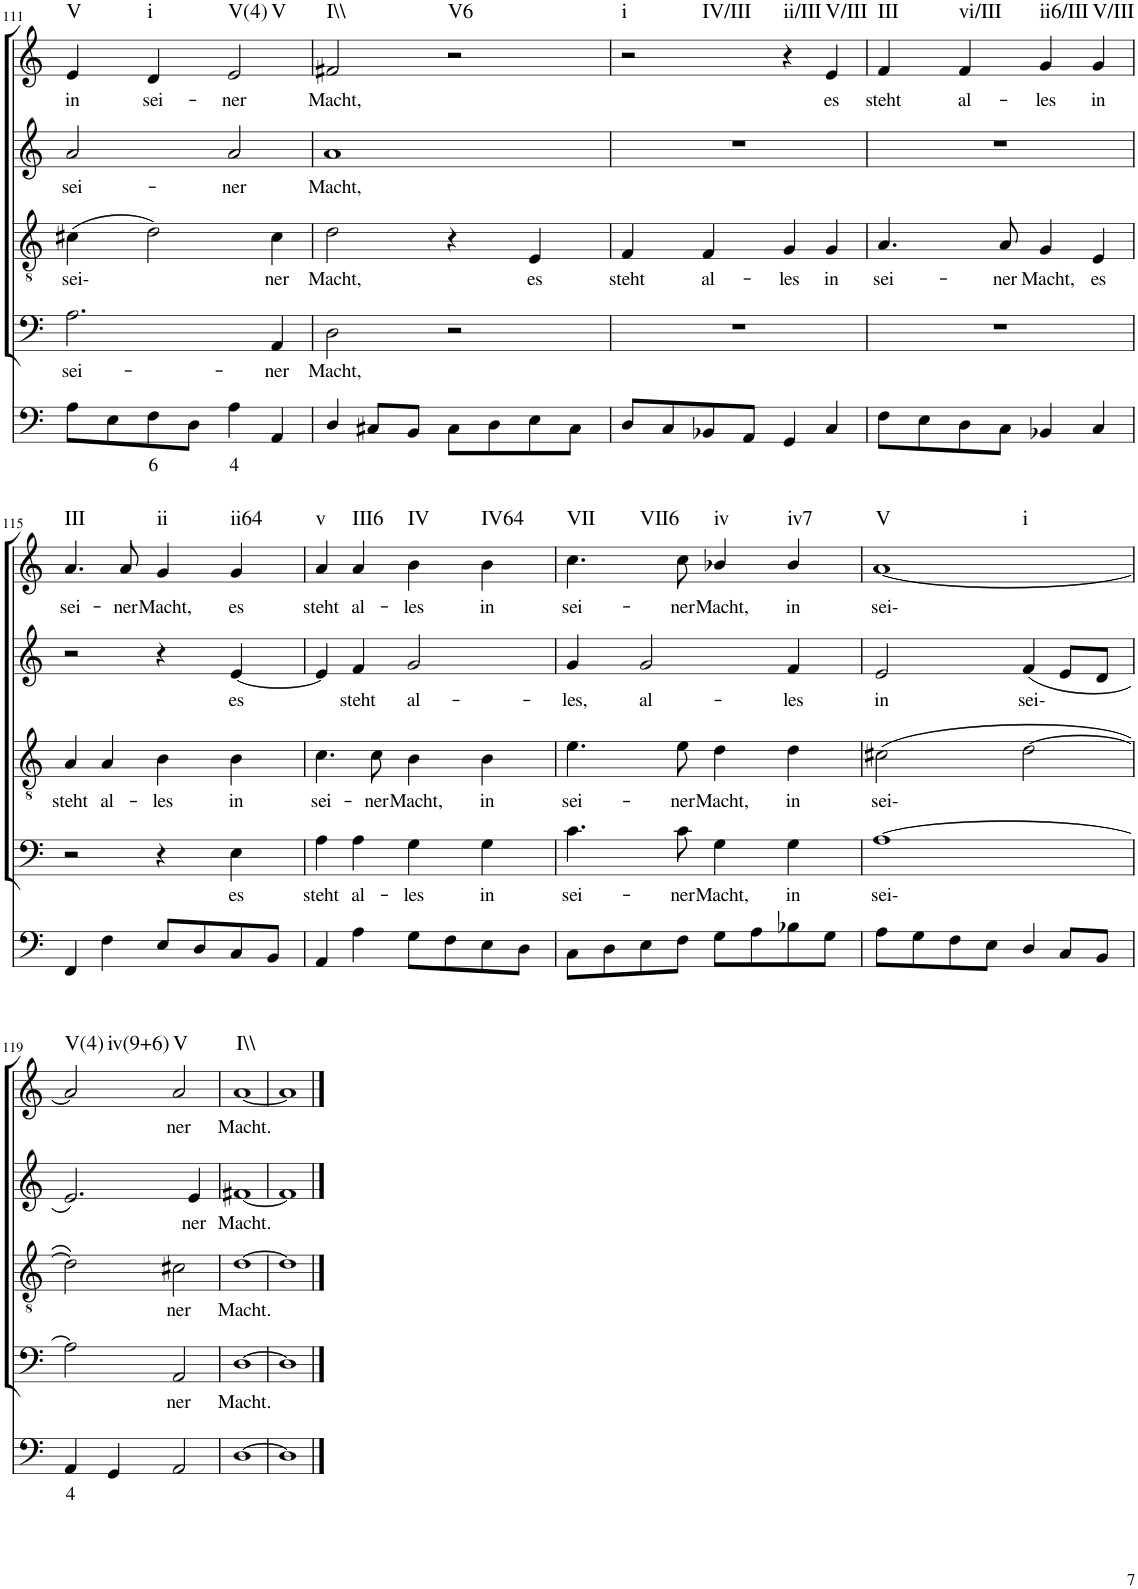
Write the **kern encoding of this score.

**kern	**text	**kern	**text	**kern	**text	**kern	**text	**kern	**text	**harte
*part5	*part5	*part4	*part4	*part3	*part3	*part2	*part2	*part1	*part1	*part1
*staff5	*staff5	*staff4	*staff4	*staff3	*staff3	*staff2	*staff2	*staff1	*staff1	*
*I"Continuo	*	*I"Bass	*	*I"Tenor	*	*I"Soprano II	*	*I"Soprano I	*	*
!!LO:PB:g=z
*clefF4	*	*clefF4	*	*clefGv2	*	*clefG2	*	*clefG2	*	*
*k[]	*	*k[]	*	*k[]	*	*k[]	*	*k[]	*	*
*M4/4	*	*M4/4	*	*M4/4	*	*M4/4	*	*M4/4	*	*
=111	=111	=111	=111	=111	=111	=111	=111	=111	=111	=111
!	!	!	!LO:LY:b	!	!LO:LY:b	!	!LO:LY:b	!	!LO:LY:b	!LO:H:kt=V
8A\L	.	2.A\	sei-	(4c#X\	sei-	2a/	sei-	4e/	in	N
8E\	.	.	.	.	.	.	.	.	.	.
!	!LO:LY:b	!	!	!	!	!	!	!	!LO:LY:b	!LO:H:kt=i
8F\	6	.	.	2d\)	.	.	.	4d/	sei-	N
8D\J	.	.	.	.	.	.	.	.	.	.
!	!LO:LY:b	!	!	!	!	!	!LO:LY:b	!	!LO:LY:b	!LO:H:n=1:kt=V(4)
!	!	!	!	!	!	!	!	!	!	!LO:H:n=2:kt=V
4A\	4	.	.	.	.	2a/	ner	2e/	ner	N N
!	!	!	!LO:LY:b	!	!LO:LY:b	!	!	!	!	!
4AA/	.	4AA/	ner	4c#\	ner	.	.	.	.	.
=112	=112	=112	=112	=112	=112	=112	=112	=112	=112	=112
!	!	!	!LO:LY:b	!	!LO:LY:b	!	!LO:LY:b	!	!LO:LY:b	!LO:H:kt=I\\
4D/	.	2D\	Macht,	2d\	Macht,	1a	Macht,	2f#X/	Macht,	N
8C#X/L	.	.	.	.	.	.	.	.	.	.
8BB/J	.	.	.	.	.	.	.	.	.	.
!	!	!	!	!	!	!	!	!	!	!LO:H:kt=V6
8C#\L	.	2r	.	4r	.	.	.	2r	.	N
8D\	.	.	.	.	.	.	.	.	.	.
!	!	!	!	!	!LO:LY:b	!	!	!	!	!
8E\	.	.	.	4E/	es	.	.	.	.	.
8C#\J	.	.	.	.	.	.	.	.	.	.
=113	=113	=113	=113	=113	=113	=113	=113	=113	=113	=113
!	!	!	!	!	!LO:LY:b	!	!	!	!	!LO:H:n=1:kt=i
!	!	!	!	!	!	!	!	!	!	!LO:H:n=2:kt=IV/III
8D/L	.	1r	.	4F/	steht	1r	.	2r	.	N N
8C/	.	.	.	.	.	.	.	.	.	.
!	!	!	!	!	!LO:LY:b	!	!	!	!	!
8BB-X/	.	.	.	4F/	al-	.	.	.	.	.
8AA/J	.	.	.	.	.	.	.	.	.	.
!	!	!	!	!	!LO:LY:b	!	!	!	!	!LO:H:kt=ii/III
4GG/	.	.	.	4G/	les	.	.	4r	.	N
!	!	!	!	!	!LO:LY:b	!	!	!	!LO:LY:b	!LO:H:kt=V/III
4C/	.	.	.	4G/	in	.	.	4e/	es	N
=114	=114	=114	=114	=114	=114	=114	=114	=114	=114	=114
!	!	!	!	!	!LO:LY:b	!	!	!	!LO:LY:b	!LO:H:kt=III
8F\L	.	1r	.	4.A/	sei-	1r	.	4f/	steht	N
8E\	.	.	.	.	.	.	.	.	.	.
!	!	!	!	!	!	!	!	!	!LO:LY:b	!LO:H:kt=vi/III
8D\	.	.	.	.	.	.	.	4f/	al-	N
!	!	!	!	!	!LO:LY:b	!	!	!	!	!
8C\J	.	.	.	8A/	ner	.	.	.	.	.
!	!	!	!	!	!LO:LY:b	!	!	!	!LO:LY:b	!LO:H:kt=ii6/III
4BB-X/	.	.	.	4G/	Macht,	.	.	4g/	les	N
!	!	!	!	!	!LO:LY:b	!	!	!	!LO:LY:b	!LO:H:kt=V/III
4C/	.	.	.	4E/	es	.	.	4g/	in	N
!!LO:LB:g=z
=115	=115	=115	=115	=115	=115	=115	=115	=115	=115	=115
!	!	!	!	!	!LO:LY:b	!	!	!	!LO:LY:b	!LO:H:kt=III
4FF/	.	2r	.	4A/	steht	2r	.	4.a/	sei-	N
!	!	!	!	!	!LO:LY:b	!	!	!	!	!
4F\	.	.	.	4A/	al-	.	.	.	.	.
!	!	!	!	!	!	!	!	!	!LO:LY:b	!
.	.	.	.	.	.	.	.	8a/	ner	.
!	!	!	!	!	!LO:LY:b	!	!	!	!LO:LY:b	!LO:H:kt=ii
8E/L	.	4r	.	4B\	les	4r	.	4g/	Macht,	N
8D/	.	.	.	.	.	.	.	.	.	.
!	!	!	!LO:LY:b	!	!LO:LY:b	!	!LO:LY:b	!	!LO:LY:b	!LO:H:kt=ii64
8C/	.	4E\	es	4B\	in	[4e/	es	4g/	es	N
8BB/J	.	.	.	.	.	.	.	.	.	.
=116	=116	=116	=116	=116	=116	=116	=116	=116	=116	=116
!	!	!	!LO:LY:b	!	!LO:LY:b	!	!	!	!LO:LY:b	!LO:H:kt=v
4AA/	.	4A\	steht	4.c\	sei-	4e/]	.	4a/	steht	N
!	!	!	!LO:LY:b	!	!	!	!LO:LY:b	!	!LO:LY:b	!LO:H:kt=III6
4A\	.	4A\	al-	.	.	4f/	steht	4a/	al-	N
!	!	!	!	!	!LO:LY:b	!	!	!	!	!
.	.	.	.	8c\	ner	.	.	.	.	.
!	!	!	!LO:LY:b	!	!LO:LY:b	!	!LO:LY:b	!	!LO:LY:b	!LO:H:kt=IV
8G\L	.	4G\	les	4B\	Macht,	2g/	al-	4b\	les	N
8F\	.	.	.	.	.	.	.	.	.	.
!	!	!	!LO:LY:b	!	!LO:LY:b	!	!	!	!LO:LY:b	!LO:H:kt=IV64
8E\	.	4G\	in	4B\	in	.	.	4b\	in	N
8D\J	.	.	.	.	.	.	.	.	.	.
=117	=117	=117	=117	=117	=117	=117	=117	=117	=117	=117
!	!	!	!LO:LY:b	!	!LO:LY:b	!	!LO:LY:b	!	!LO:LY:b	!LO:H:n=1:kt=VII
!	!	!	!	!	!	!	!	!	!	!LO:H:n=2:kt=VII6
8C\L	.	4.c\	sei-	4.e\	sei-	4g/	les,	4.cc\	sei-	N N
8D\	.	.	.	.	.	.	.	.	.	.
!	!	!	!	!	!	!	!LO:LY:b	!	!	!
8E\	.	.	.	.	.	2g/	al-	.	.	.
!	!	!	!LO:LY:b	!	!LO:LY:b	!	!	!	!LO:LY:b	!
8F\J	.	8c\	ner	8e\	ner	.	.	8cc\	ner	.
!	!	!	!LO:LY:b	!	!LO:LY:b	!	!	!	!LO:LY:b	!LO:H:kt=iv
8G\L	.	4G\	Macht,	4d\	Macht,	.	.	4b-X/	Macht,	N
8A\	.	.	.	.	.	.	.	.	.	.
!	!	!	!LO:LY:b	!	!LO:LY:b	!	!LO:LY:b	!	!LO:LY:b	!LO:H:kt=iv7
8B-X\	.	4G\	in	4d\	in	4f/	les	4b-/	in	N
8G\J	.	.	.	.	.	.	.	.	.	.
=118	=118	=118	=118	=118	=118	=118	=118	=118	=118	=118
!	!	!	!LO:LY:b	!	!LO:LY:b	!	!LO:LY:b	!	!LO:LY:b	!LO:H:n=1:kt=V
!	!	!	!	!	!	!	!	!	!	!LO:H:n=2:kt=i
8A\L	.	[1A	sei-	(2c#X\	sei-	2e/	in	[1a	sei-	N N
8G\	.	.	.	.	.	.	.	.	.	.
8F\	.	.	.	.	.	.	.	.	.	.
8E\J	.	.	.	.	.	.	.	.	.	.
!	!	!	!	!	!	!	!LO:LY:b	!	!	!
4D/	.	.	.	[2d\	.	(4f/	sei-	.	.	.
8C/L	.	.	.	.	.	8e/L	.	.	.	.
8BB/J	.	.	.	.	.	8d/J	.	.	.	.
!!LO:LB:g=z
=119	=119	=119	=119	=119	=119	=119	=119	=119	=119	=119
!	!LO:LY:b	!	!	!	!	!	!	!	!	!LO:H:n=1:kt=V(4)
!	!	!	!	!	!	!	!	!	!	!LO:H:n=2:kt=iv(9+6)
4AA/	4	2A\]	.	2d\])	.	2.e/)	.	2a/]	.	N N
4GG/	.	.	.	.	.	.	.	.	.	.
!	!	!	!LO:LY:b	!	!LO:LY:b	!	!	!	!LO:LY:b	!LO:H:kt=V
2AA/	.	2AA/	ner	2c#X\	ner	.	.	2a/	ner	N
!	!	!	!	!	!	!	!LO:LY:b	!	!	!
.	.	.	.	.	.	4e/	ner	.	.	.
=120	=120	=120	=120	=120	=120	=120	=120	=120	=120	=120
!	!	!	!LO:LY:b	!	!LO:LY:b	!	!LO:LY:b	!	!LO:LY:b	!LO:H:kt=I\\
[1D	.	[1D	Macht.	[1d	Macht.	[1f#X	Macht.	[1a	Macht.	N
=121	=121	=121	=121	=121	=121	=121	=121	=121	=121	=121
1D]	.	1D]	.	1d]	.	1f#]	.	1a]	.	.
==	==	==	==	==	==	==	==	==	==	==
*-	*-	*-	*-	*-	*-	*-	*-	*-	*-	*-
